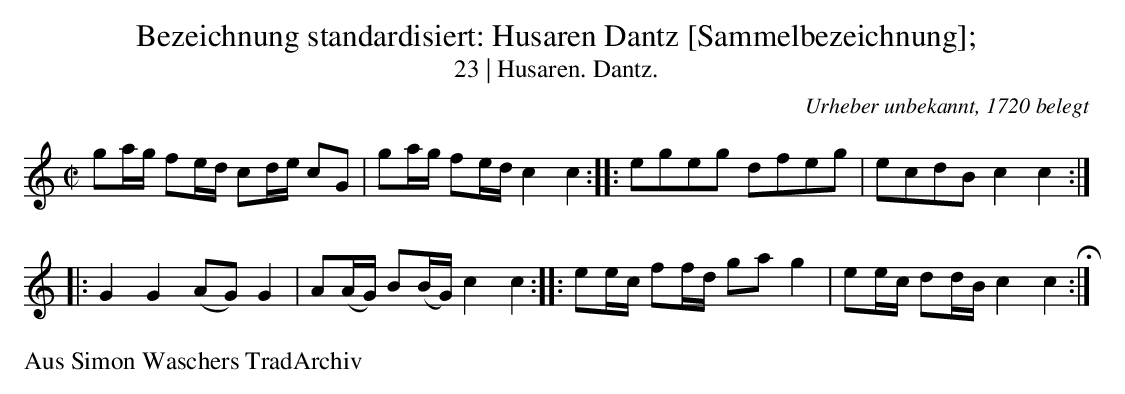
X:1
T:Bezeichnung standardisiert: Husaren Dantz [Sammelbezeichnung];
T:23 | Husaren. Dantz.
C:Urheber unbekannt, 1720 belegt
M:C|
L:1/16
K:C ionisch treble
g2ag f2ed c2de c2G2 | g2ag f2ed c4c4 ::\
e2g2e2g2 d2f2e2g2 | e2c2d2B2c4c4 ::
G4G4(A2G2)G4 | A2(AG) B2(BG)c4c4 ::\
e2ec f2fd g2a2g4 | e2ec d2dBc4c4 H:|
